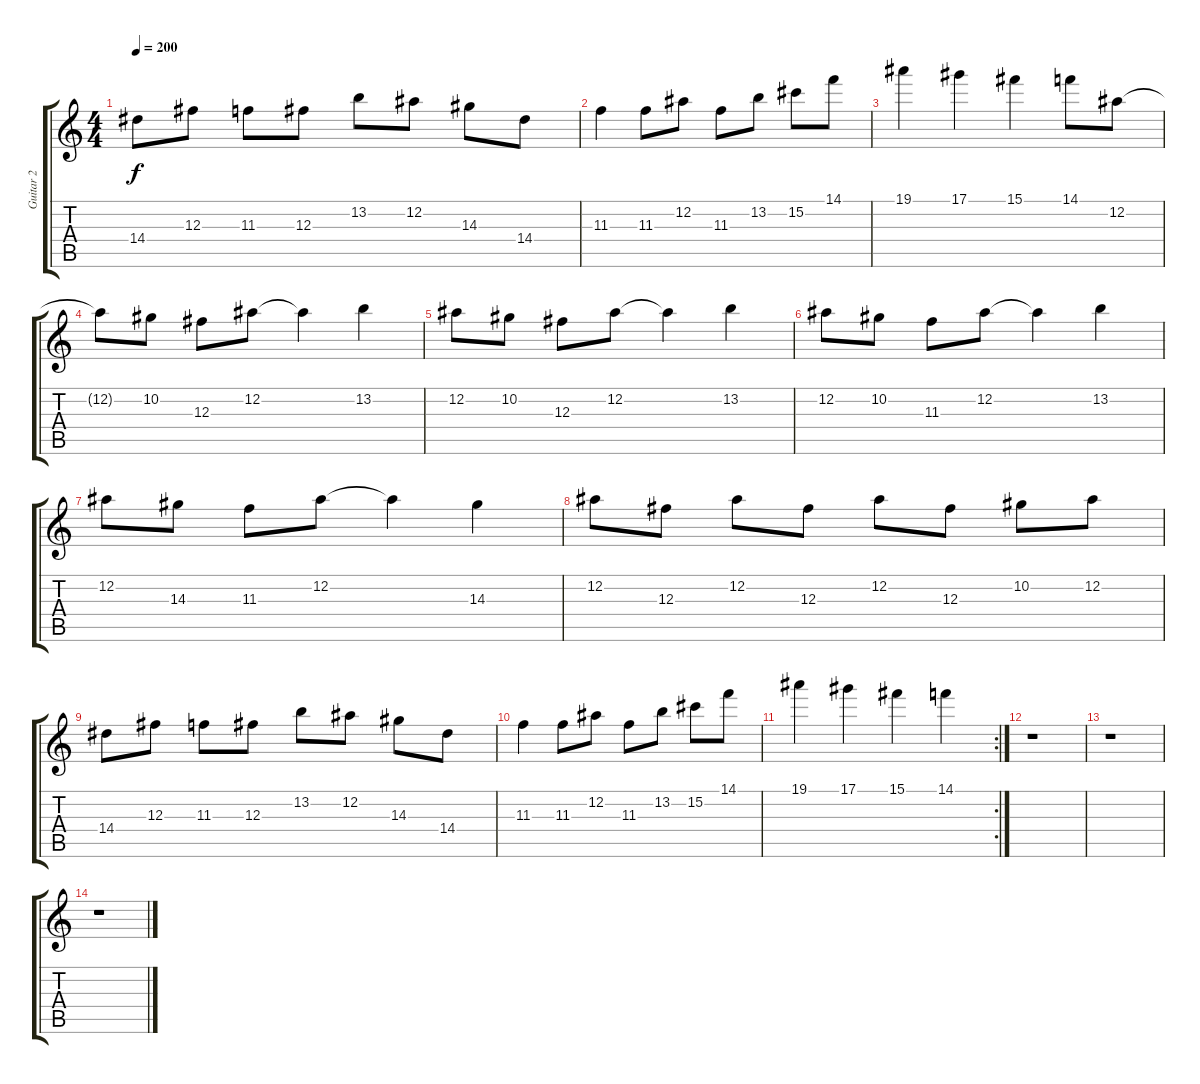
\track ("Guitar 2" "Guitar 2") {instrument overdrivenguitar}
\staff {score tabs}
\tuning (Eb4 Bb3 Gb3 Db3 Ab2 Eb2) {hide}
\ts (4 4)
\tempo 200
\clef g2
\ks c
14.4.8{dy f} 12.3.8 11.3.8 12.3.8 13.2.8 12.2.8 14.3.8 14.4.8 |
11.3.4 11.3.8 12.2.8 11.3.8 13.2.8 15.2.8 14.1.8 |
19.1.4 17.1.4 15.1.4 14.1.8 12.2.8 |
12.2{t}.8 10.2.8 12.3.8 12.2.8 12.2{t}.4 13.2.4 |
12.2.8 10.2.8 12.3.8 12.2.8 12.2{t}.4 13.2.4 |
12.2.8 10.2.8 11.3.8 12.2.8 12.2{t}.4 13.2.4 |
12.2.8 14.3.8 11.3.8 12.2.8 12.2{t}.4 14.3.4 |
12.2.8 12.3.8 12.2.8 12.3.8 12.2.8 12.3.8 10.2.8 12.2.8 |
14.4.8 12.3.8 11.3.8 12.3.8 13.2.8 12.2.8 14.3.8 14.4.8 |
11.3.4 11.3.8 12.2.8 11.3.8 13.2.8 15.2.8 14.1.8 |
\rc 2
19.1.4 17.1.4 15.1.4 14.1.4 |
r.1 |
r.1 |
r.1
